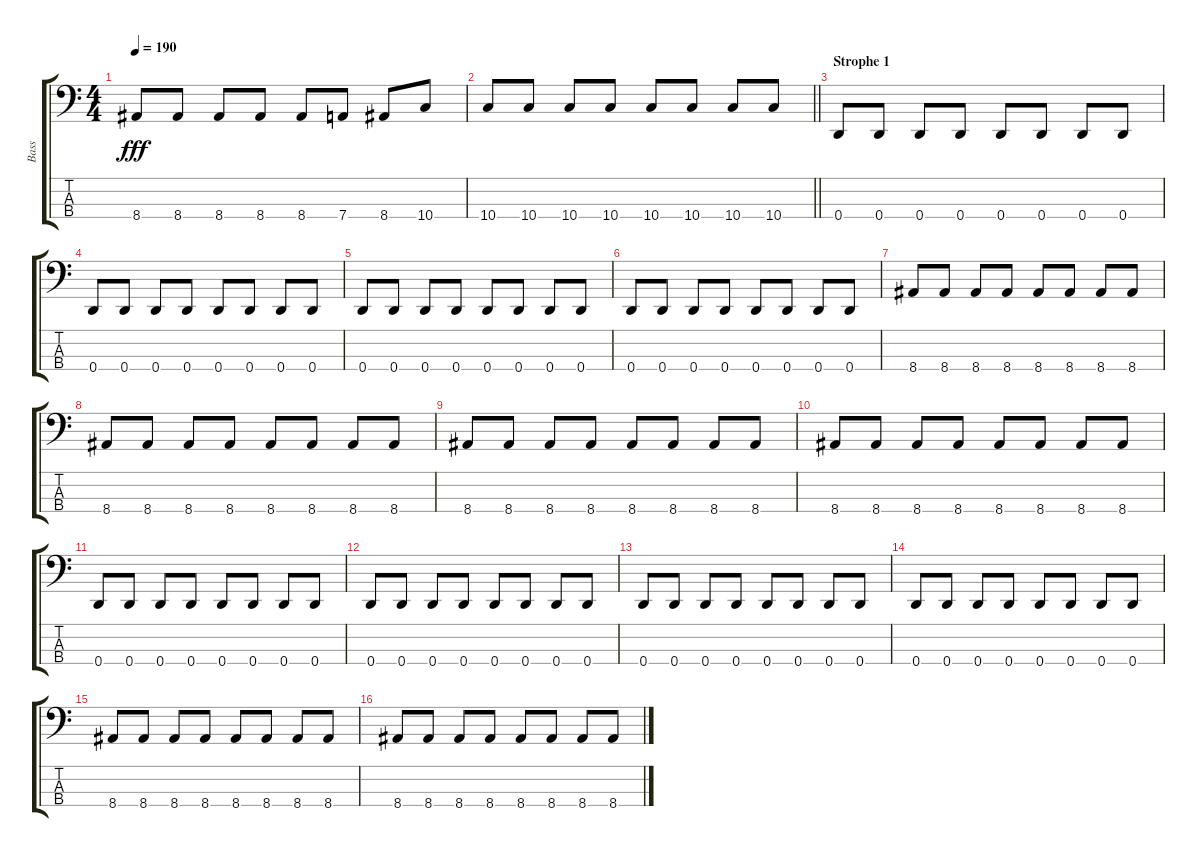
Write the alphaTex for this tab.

\track ("Bass" "Bass") {instrument electricbasspick}
\staff {score tabs}
\tuning (G2 D2 A1 D1) {hide}
\ts (4 4)
\tempo 190
\clef f4
\ks c
8.4.8{dy fff} 8.4.8 8.4.8 8.4.8 8.4.8 7.4.8 8.4.8 10.4.8 |
\barLineRight lightlight
10.4.8 10.4.8 10.4.8 10.4.8 10.4.8 10.4.8 10.4.8 10.4.8 |
\section ("" "Strophe 1")
0.4.8 0.4.8 0.4.8 0.4.8 0.4.8 0.4.8 0.4.8 0.4.8 |
0.4.8 0.4.8 0.4.8 0.4.8 0.4.8 0.4.8 0.4.8 0.4.8 |
0.4.8 0.4.8 0.4.8 0.4.8 0.4.8 0.4.8 0.4.8 0.4.8 |
0.4.8 0.4.8 0.4.8 0.4.8 0.4.8 0.4.8 0.4.8 0.4.8 |
8.4.8 8.4.8 8.4.8 8.4.8 8.4.8 8.4.8 8.4.8 8.4.8 |
8.4.8 8.4.8 8.4.8 8.4.8 8.4.8 8.4.8 8.4.8 8.4.8 |
8.4.8 8.4.8 8.4.8 8.4.8 8.4.8 8.4.8 8.4.8 8.4.8 |
8.4.8 8.4.8 8.4.8 8.4.8 8.4.8 8.4.8 8.4.8 8.4.8 |
0.4.8 0.4.8 0.4.8 0.4.8 0.4.8 0.4.8 0.4.8 0.4.8 |
0.4.8 0.4.8 0.4.8 0.4.8 0.4.8 0.4.8 0.4.8 0.4.8 |
0.4.8 0.4.8 0.4.8 0.4.8 0.4.8 0.4.8 0.4.8 0.4.8 |
0.4.8 0.4.8 0.4.8 0.4.8 0.4.8 0.4.8 0.4.8 0.4.8 |
8.4.8 8.4.8 8.4.8 8.4.8 8.4.8 8.4.8 8.4.8 8.4.8 |
8.4.8 8.4.8 8.4.8 8.4.8 8.4.8 8.4.8 8.4.8 8.4.8
